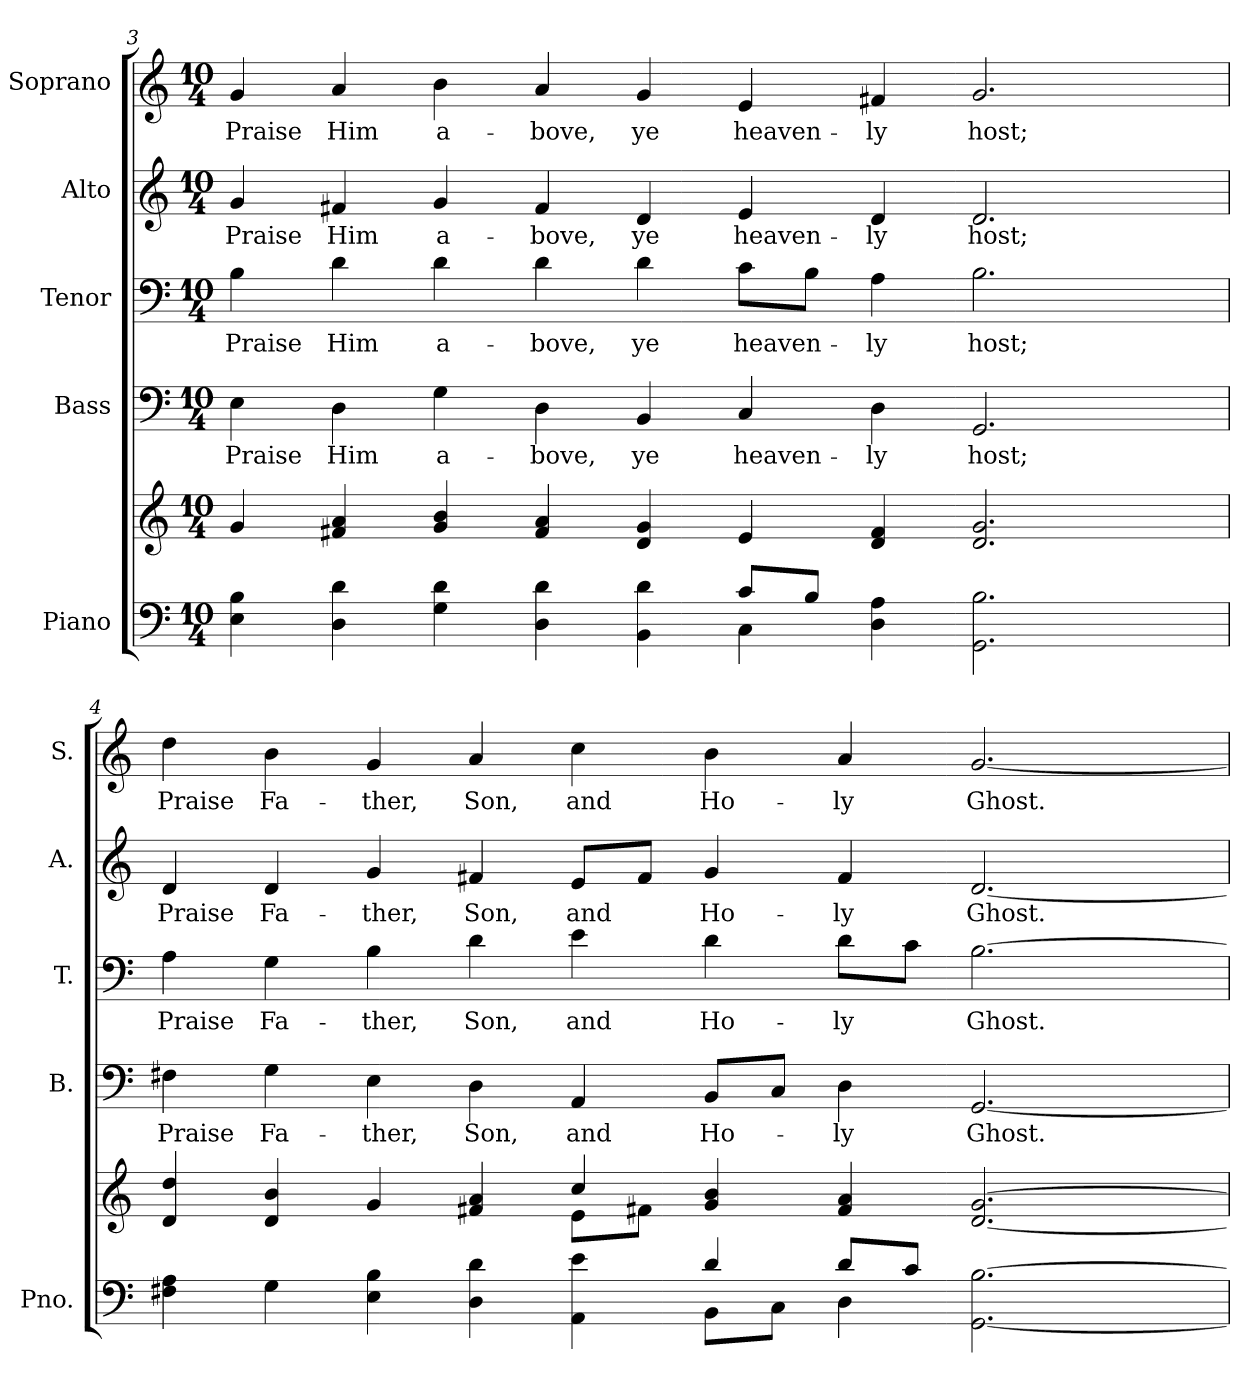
**kern	**kern	**kern	**text	**kern	**text	**kern	**text	**kern	**text
*part5	*part5	*part4	*part4	*part3	*part3	*part2	*part2	*part1	*part1
*staff6	*staff5	*staff4	*staff4	*staff3	*staff3	*staff2	*staff2	*staff1	*staff1
*I"Piano	*	*I"Bass	*	*I"Tenor	*	*I"Alto	*	*I"Soprano	*
*I'Pno.	*	*I'B.	*	*I'T.	*	*I'A.	*	*I'S.	*
!!LO:PB:g=z
*clefF4	*clefG2	*clefF4	*	*clefF4	*	*clefG2	*	*clefG2	*
*k[]	*k[]	*k[]	*	*k[]	*	*k[]	*	*k[]	*
*C:	*C:	*C:	*	*C:	*	*C:	*	*C:	*
*M10/4	*M10/4	*M10/4	*	*M10/4	*	*M10/4	*	*M10/4	*
=3	=3	=3	=3	=3	=3	=3	=3	=3	=3
*^	*	*	*	*	*	*	*	*	*
!	!	!	!	!LO:LY:b:color=#000000	!	!	!	!	!	!
!	!	!	!	!	!	!LO:LY:b:color=#000000	!	!	!	!
!	!	!	!	!	!	!	!	!LO:LY:b:color=#000000	!	!
!	!	!	!	!	!	!	!	!	!	!LO:LY:b:color=#000000
4Ei\ 4Bi	1ryy	4gi/	4Ei\	Praise	4Bi\	Praise	4gi/	Praise	4gi/	Praise
!	!	!	!	!LO:LY:b:color=#000000	!	!	!	!	!	!
!	!	!	!	!	!	!LO:LY:b:color=#000000	!	!	!	!
!	!	!	!	!	!	!	!	!LO:LY:b:color=#000000	!	!
!	!	!	!	!	!	!	!	!	!	!LO:LY:b:color=#000000
4Di\ 4di	.	4f#Xi/ 4ai	4Di\	Him	4di\	Him	4f#Xi/	Him	4ai/	Him
!	!	!	!	!LO:LY:b:color=#000000	!	!	!	!	!	!
!	!	!	!	!	!	!LO:LY:b:color=#000000	!	!	!	!
!	!	!	!	!	!	!	!	!LO:LY:b:color=#000000	!	!
!	!	!	!	!	!	!	!	!	!	!LO:LY:b:color=#000000
4Gi\ 4di	.	4gi/ 4bi	4Gi\	a-	4di\	a-	4gi/	a-	4bi\	a-
!	!	!	!	!LO:LY:b:color=#000000	!	!	!	!	!	!
!	!	!	!	!	!	!LO:LY:b:color=#000000	!	!	!	!
!	!	!	!	!	!	!	!	!LO:LY:b:color=#000000	!	!
!	!	!	!	!	!	!	!	!	!	!LO:LY:b:color=#000000
4Di\ 4di	.	4f#i/ 4ai	4Di\	-bove,	4di\	-bove,	4f#i/	-bove,	4ai/	-bove,
!	!	!	!	!LO:LY:b:color=#000000	!	!	!	!	!	!
!	!	!	!	!	!	!LO:LY:b:color=#000000	!	!	!	!
!	!	!	!	!	!	!	!	!LO:LY:b:color=#000000	!	!
!	!	!	!	!	!	!	!	!	!	!LO:LY:b:color=#000000
4BBi\ 4di	4ryy	4di/ 4gi	4BBi/	ye	4di\	ye	4di/	ye	4gi/	ye
!	!	!	!	!LO:LY:b:color=#000000	!	!	!	!	!	!
!	!	!	!	!	!	!LO:LY:b:color=#000000	!	!	!	!
!	!	!	!	!	!	!	!	!LO:LY:b:color=#000000	!	!
!	!	!	!	!	!	!	!	!	!	!LO:LY:b:color=#000000
8ci/L	4Ci\	4ei/	4Ci/	heaven-	8ci\L	heaven-	4ei/	heaven-	4ei/	heaven-
8Bi/J	.	.	.	.	8Bi\J	.	.	.	.	.
!	!	!	!	!LO:LY:b:color=#000000	!	!	!	!	!	!
!	!	!	!	!	!	!LO:LY:b:color=#000000	!	!	!	!
!	!	!	!	!	!	!	!	!LO:LY:b:color=#000000	!	!
!	!	!	!	!	!	!	!	!	!	!LO:LY:b:color=#000000
4Di\ 4Ai	2ryy	4di/ 4f#i	4Di\	-ly	4Ai\	-ly	4di/	-ly	4f#Xi/	-ly
!	!	!	!	!LO:LY:b:color=#000000	!	!	!	!	!	!
!	!	!	!	!	!	!LO:LY:b:color=#000000	!	!	!	!
!	!	!	!	!	!	!	!	!LO:LY:b:color=#000000	!	!
!	!	!	!	!	!	!	!	!	!	!LO:LY:b:color=#000000
2.GGi\ 2.Bi	.	2.di/ 2.gi	2.GGi/	host;	2.Bi\	host;	2.di/	host;	2.gi/	host;
.	2ryy	.	.	.	.	.	.	.	.	.
!!LO:PB:g=z
=4	=4	=4	=4	=4	=4	=4	=4	=4	=4	=4
*	*	*^	*	*	*	*	*	*	*	*
!	!	!	!	!	!LO:LY:b:color=#000000	!	!	!	!	!	!
!	!	!	!	!	!	!	!LO:LY:b:color=#000000	!	!	!	!
!	!	!	!	!	!	!	!	!	!LO:LY:b:color=#000000	!	!
!	!	!	!	!	!	!	!	!	!	!	!LO:LY:b:color=#000000
4F#Xi\ 4Ai	1ryy	4di/ 4ddi	1ryy	4F#Xi\	Praise	4Ai\	Praise	4di/	Praise	4ddi\	Praise
!	!	!	!	!	!LO:LY:b:color=#000000	!	!	!	!	!	!
!	!	!	!	!	!	!	!LO:LY:b:color=#000000	!	!	!	!
!	!	!	!	!	!	!	!	!	!LO:LY:b:color=#000000	!	!
!	!	!	!	!	!	!	!	!	!	!	!LO:LY:b:color=#000000
4Gi\	.	4di/ 4bi	.	4Gi\	Fa-	4Gi\	Fa-	4di/	Fa-	4bi\	Fa-
!	!	!	!	!	!LO:LY:b:color=#000000	!	!	!	!	!	!
!	!	!	!	!	!	!	!LO:LY:b:color=#000000	!	!	!	!
!	!	!	!	!	!	!	!	!	!LO:LY:b:color=#000000	!	!
!	!	!	!	!	!	!	!	!	!	!	!LO:LY:b:color=#000000
4Ei\ 4Bi	.	4gi/	.	4Ei\	-ther,	4Bi\	-ther,	4gi/	-ther,	4gi/	-ther,
!	!	!	!	!	!LO:LY:b:color=#000000	!	!	!	!	!	!
!	!	!	!	!	!	!	!LO:LY:b:color=#000000	!	!	!	!
!	!	!	!	!	!	!	!	!	!LO:LY:b:color=#000000	!	!
!	!	!	!	!	!	!	!	!	!	!	!LO:LY:b:color=#000000
4Di\ 4di	.	4f#Xi/ 4ai	.	4Di\	Son,	4di\	Son,	4f#Xi/	Son,	4ai/	Son,
!	!	!	!	!	!LO:LY:b:color=#000000	!	!	!	!	!	!
!	!	!	!	!	!	!	!LO:LY:b:color=#000000	!	!	!	!
!	!	!	!	!	!	!	!	!	!LO:LY:b:color=#000000	!	!
!	!	!	!	!	!	!	!	!	!	!	!LO:LY:b:color=#000000
4AAi\ 4ei	4ryy	4cci/	8ei\L	4AAi/	and	4ei\	and	8ei/L	and	4cci\	and
.	.	.	8f#Xi\J	.	.	.	.	8f#i/J	.	.	.
!	!	!	!	!	!LO:LY:b:color=#000000	!	!	!	!	!	!
!	!	!	!	!	!	!	!LO:LY:b:color=#000000	!	!	!	!
!	!	!	!	!	!	!	!	!	!LO:LY:b:color=#000000	!	!
!	!	!	!	!	!	!	!	!	!	!	!LO:LY:b:color=#000000
4di/	8BBi\L	4gi/ 4bi	4ryy	8BBi/L	Ho-	4di\	Ho-	4gi/	Ho-	4bi\	Ho-
.	8Ci\J	.	.	8Ci/J	.	.	.	.	.	.	.
!	!	!	!	!	!LO:LY:b:color=#000000	!	!	!	!	!	!
!	!	!	!	!	!	!	!LO:LY:b:color=#000000	!	!	!	!
!	!	!	!	!	!	!	!	!	!LO:LY:b:color=#000000	!	!
!	!	!	!	!	!	!	!	!	!	!	!LO:LY:b:color=#000000
8di/L	4Di\	4f#i/ 4ai	2ryy	4Di\	-ly	8di\L	-ly	4f#i/	-ly	4ai/	-ly
8ci/J	.	.	.	.	.	8ci\J	.	.	.	.	.
!	!	!	!	!	!LO:LY:b:color=#000000	!	!	!	!	!	!
!	!	!	!	!	!	!	!LO:LY:b:color=#000000	!	!	!	!
!	!	!	!	!	!	!	!	!	!LO:LY:b:color=#000000	!	!
!	!	!	!	!	!	!	!	!	!	!	!LO:LY:b:color=#000000
[<2.GGi\ [>2.Bi	4ryy	[<2.di/ [>2.gi	.	[<2.GGi/	Ghost.	[>2.Bi\	Ghost.	[<2.di/	Ghost.	[<2.gi/	Ghost.
.	2ryy	.	2ryy	.	.	.	.	.	.	.	.
*v	*v	*	*	*	*	*	*	*	*	*	*
*	*v	*v	*	*	*	*	*	*	*	*
=	=	=	=	=	=	=	=	=	=
*-	*-	*-	*-	*-	*-	*-	*-	*-	*-
